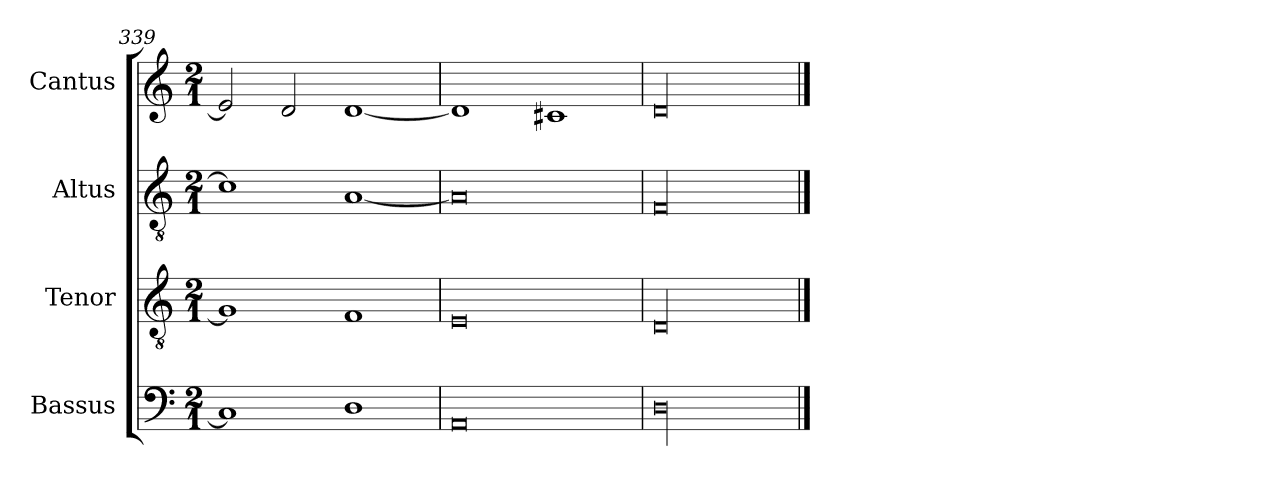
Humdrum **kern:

**kern	**kern	**kern	**kern
*part4	*part3	*part2	*part1
*staff4	*staff3	*staff2	*staff1
*I"Bassus	*I"Tenor	*I"Altus	*I"Cantus
*I'B	*I'T	*I'A	*I'C
*clefF4	*clefGv2	*clefGv2	*clefG2
*k[]	*k[]	*k[]	*k[]
*M2/1	*M2/1	*M2/1	*M2/1
=339	=339	=339	=339
1C]	1G]	1c]	2e]
.	.	.	2d
1D	1F	[1A	[1d
=340	=340	=340	=340
0AA	0E	0A]	1d]
.	.	.	1c#X
=341	=341	=341	=341
!LO:N:vis=00	!LO:N:vis=00	!LO:N:vis=00	!LO:N:vis=00
0D	0D	0F	0d
==	==	==	==
*-	*-	*-	*-
